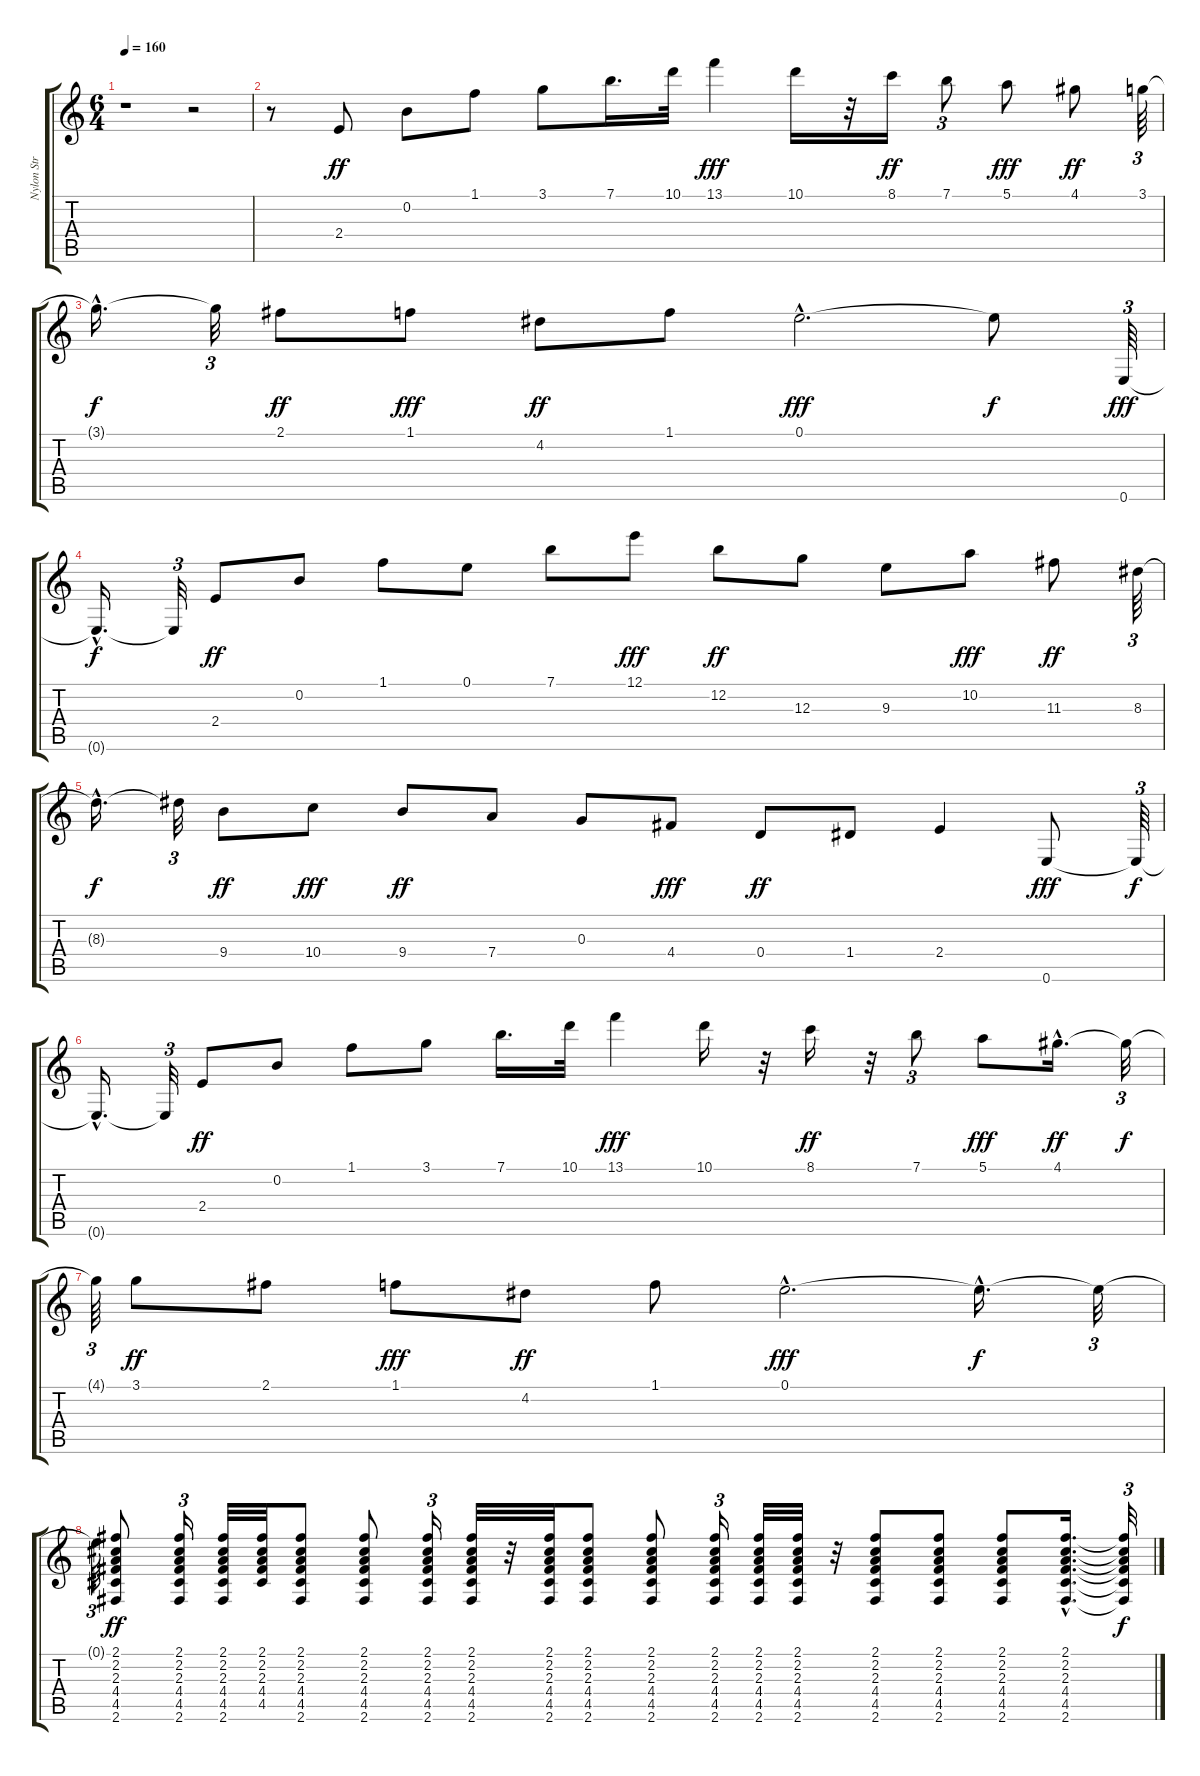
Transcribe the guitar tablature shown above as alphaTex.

\track ("Nylon Str Gtr (Paco DeLucia)" "Nylon Str ") {instrument acousticguitarnylon}
\staff {score tabs}
\tuning (E4 B3 G3 D3 A2 E2) {hide}
\ts (6 4)
\tempo 160
\clef g2
\ks c
r.1{dy ff} r.2 |
r.8 2.4.8 0.2.8 1.1.8 3.1.8 7.1.16{d} 10.1.32 13.1.4{dy fff} 10.1.16 r.32 8.1.16{dy ff} 7.1.8{tu (3 2)} 5.1.8{dy fff} 4.1.8{dy ff} 3.1.64{tu (3 2)} |
3.1{hac t}.16{d dy f} 3.1{t}.32{tu (3 2)} 2.1.8{dy ff} 1.1.8{dy fff} 4.2.8{dy ff} 1.1.8 0.1{hac}.2{d dy fff} 0.1{t}.8{dy f} 0.6.64{tu (3 2) dy fff} |
0.6{hac t}.16{d dy f} 0.6{t}.32{tu (3 2)} 2.4.8{dy ff} 0.2.8 1.1.8 0.1.8 7.1.8 12.1.8{dy fff} 12.2.8{dy ff} 12.3.8 9.3.8 10.2.8{dy fff} 11.3.8{dy ff} 8.3.64{tu (3 2)} |
8.3{hac t}.16{d dy f} 8.3{t}.32{tu (3 2)} 9.4.8{dy ff} 10.4.8{dy fff} 9.4.8{dy ff} 7.4.8 0.3.8 4.4.8{dy fff} 0.4.8{dy ff} 1.4.8 2.4.4 0.6.8{dy fff} 0.6{t}.64{tu (3 2) dy f} |
0.6{hac t}.16{d} 0.6{t}.32{tu (3 2)} 2.4.8{dy ff} 0.2.8 1.1.8 3.1.8 7.1.16{d} 10.1.32 13.1.4{dy fff} 10.1.16 r.32 8.1.16{dy ff} r.32 7.1.8{tu (3 2)} 5.1.8{dy fff} 4.1{hac}.16{d dy ff} 4.1{t}.32{tu (3 2) dy f} |
4.1{t}.64{tu (3 2)} 3.1.8{dy ff} 2.1.8 1.1.8{dy fff} 4.2.8{dy ff} 1.1.8 0.1{hac}.2{d dy fff} 0.1{hac t}.16{d dy f} 0.1{t}.32{tu (3 2)} |
0.1{t}.64{tu (3 2)} (2.1 2.2 2.3 4.4 4.5 2.6).8{dy ff volume 11} (2.1 2.2 2.3 4.4 4.5 2.6).16{tu (3 2)} (2.1 2.2 2.3 4.4 4.5 2.6).32 (2.1 2.2 2.3 4.4 4.5).32 (2.1 2.2 2.3 4.4 4.5 2.6).8 (2.1 2.2 2.3 4.4 4.5 2.6).8 (2.1 2.2 2.3 4.4 4.5 2.6).16{tu (3 2)} (2.1 2.2 2.3 4.4 4.5 2.6).32 r.32 (2.1 2.2 2.3 4.4 4.5 2.6).32 (2.1 2.2 2.3 4.4 4.5 2.6).8 (2.1 2.2 2.3 4.4 4.5 2.6).8 (2.1 2.2 2.3 4.4 4.5 2.6).16{tu (3 2)} (2.1 2.2 2.3 4.4 4.5 2.6).32 (2.1 2.2 2.3 4.4 4.5 2.6).32 r.32 (2.1 2.2 2.3 4.4 4.5 2.6).8 (2.1 2.2 2.3 4.4 4.5 2.6).8 (2.1 2.2 2.3 4.4 4.5 2.6).8 (2.1{hac} 2.2{hac} 2.3{hac} 4.4{hac} 4.5{hac} 2.6{hac}).16{d} (2.1{t} 2.2{t} 2.3{t} 4.4{t} 4.5{t} 2.6{t}).32{tu (3 2) dy f}
